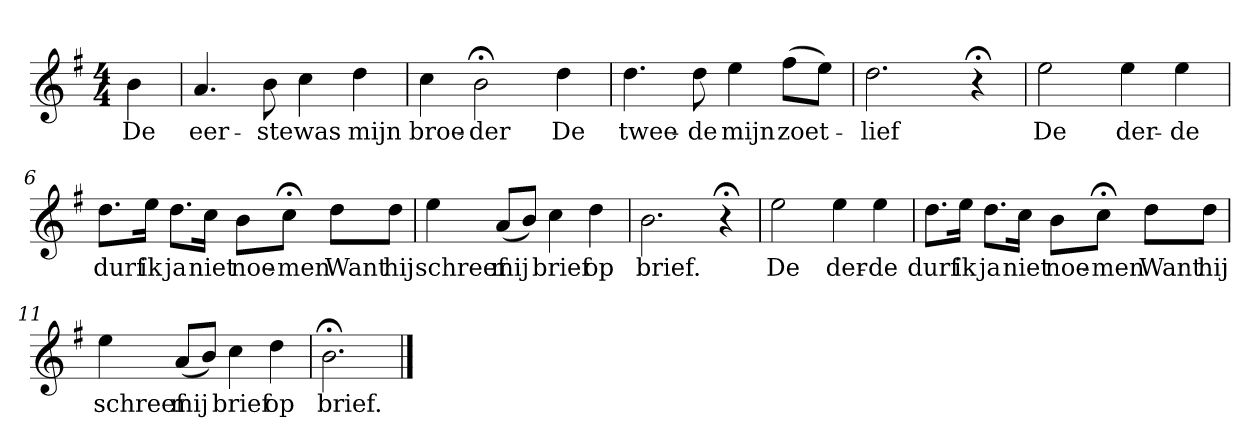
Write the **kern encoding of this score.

**kern	**text
*part1	*part1
*staff1	*staff1
*k[f#]	*
*G:	*
*M4/4	*
*MM120	*
=	=
4b	De
=1	=1
4.a	eer-
8b	-ste
4cc	was
4dd	mijn
=2	=2
4cc	broe-
2b;<	-der
4dd	De
=3	=3
4.dd	twee-
8dd	-de
4ee	mijn
(8ff#L	zoet-
8eeJ)	.
=4	=4
2.dd	-lief
4r;<	.
=5	=5
2ee	De
4ee	der-
4ee	-de
=6	=6
8.ddL	durf
16eeJk	ik
8.ddL	ja
16ccJk	niet
8bL	noe-
8cc;<J	-men
8ddL	Want
8ddJ	hij
=7	=7
4ee	schreef
(8aL	mij
8bJ)	.
4cc	brief
4dd	op
=8	=8
2.b	brief.
4r;<	.
=9	=9
2ee	De
4ee	der-
4ee	-de
=10	=10
8.ddL	durf
16eeJk	ik
8.ddL	ja
16ccJk	niet
8bL	noe-
8cc;<J	-men
8ddL	Want
8ddJ	hij
=11	=11
4ee	schreef
(8aL	mij
8bJ)	.
4cc	brief
4dd	op
=12	=12
2.b;<	brief.
==	==
*-	*-
